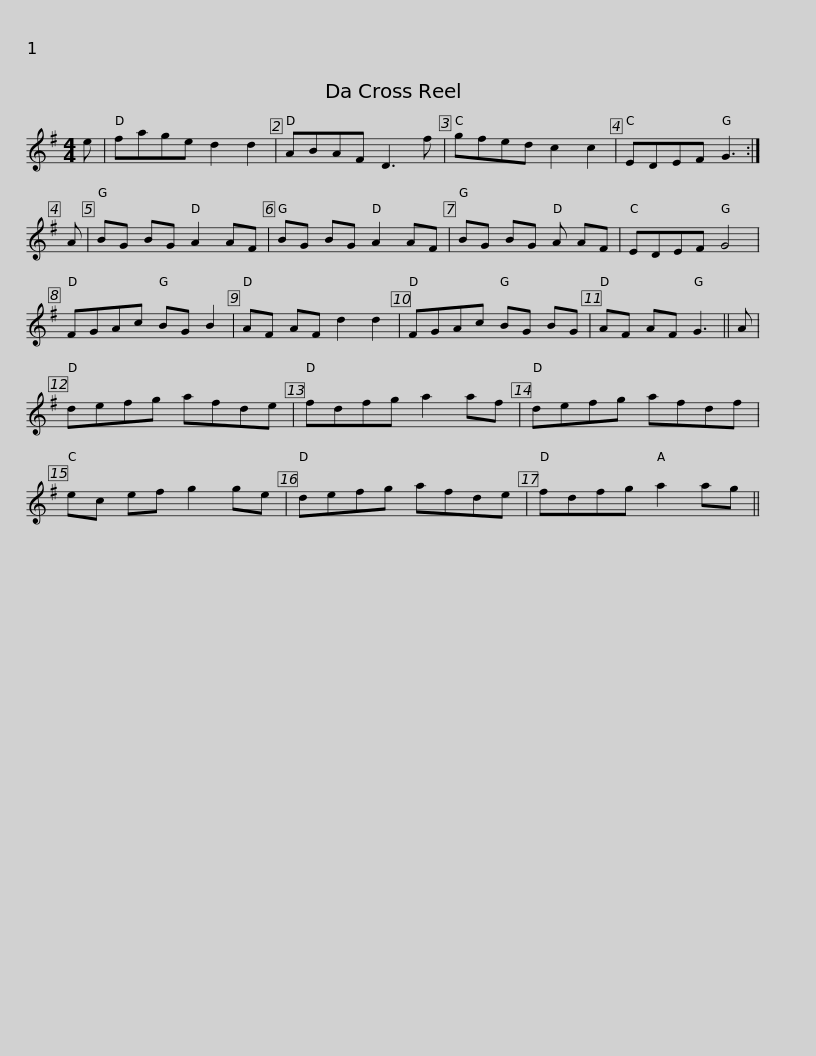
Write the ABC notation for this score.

X:1
L:1/8
M:4/4
I:linebreak $
K:G
V:1 treble
V:1
 e | fage d2 d2 | ABAF D3 f | gfed c2 c2 | EDEF G3 :|$ %5
 A | BG BG A2 AF | BG BG A2 AF | BG BG A AF | EDEF G4 | %10
 FGAc BG B2 |$ AF AF d2 d2 | FGAc BG BG | AF AF G3 || A | %15
 defg afde | fdfg a2 af |$ defg afdf | ec ef g2 ge | defg afde | %20
 fdfg a2 ag || %21
